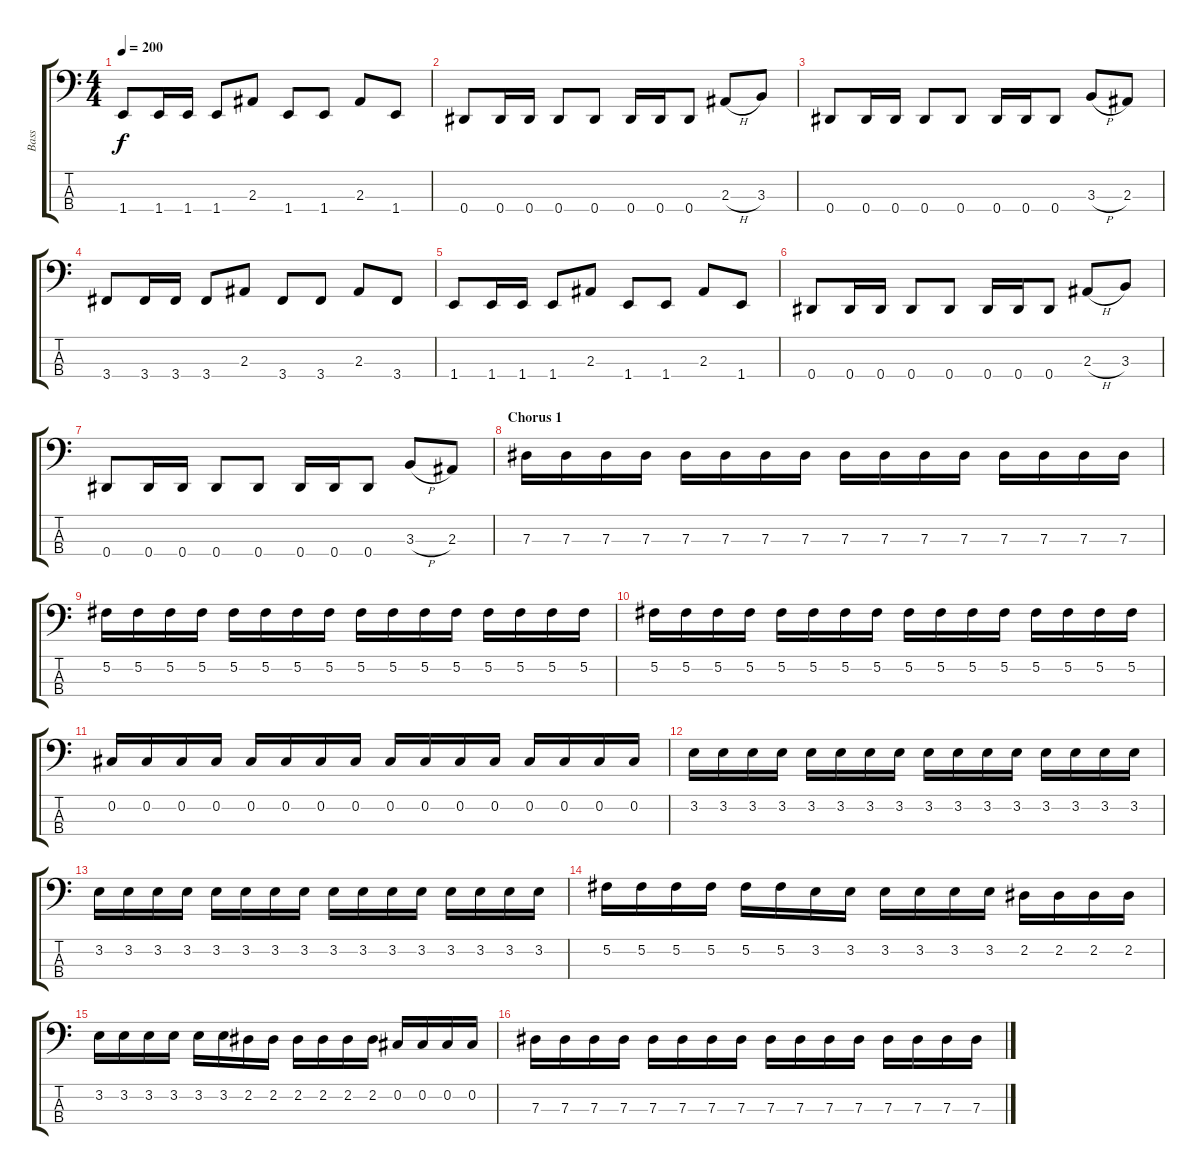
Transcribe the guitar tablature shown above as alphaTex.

\track ("Bass" "Bass") {instrument electricbasspick}
\staff {score tabs}
\tuning (Gb2 Db2 Ab1 Eb1) {hide}
\ts (4 4)
\tempo 200
\clef f4
\ks c
1.4.8{dy f} 1.4.16 1.4.16 1.4.8 2.3.8 1.4.8 1.4.8 2.3.8 1.4.8 |
0.4.8 0.4.16 0.4.16 0.4.8 0.4.8 0.4.16 0.4.16 0.4.8 2.3{h}.8 3.3.8 |
0.4.8 0.4.16 0.4.16 0.4.8 0.4.8 0.4.16 0.4.16 0.4.8 3.3{h}.8 2.3.8 |
3.4.8 3.4.16 3.4.16 3.4.8 2.3.8 3.4.8 3.4.8 2.3.8 3.4.8 |
1.4.8 1.4.16 1.4.16 1.4.8 2.3.8 1.4.8 1.4.8 2.3.8 1.4.8 |
0.4.8 0.4.16 0.4.16 0.4.8 0.4.8 0.4.16 0.4.16 0.4.8 2.3{h}.8 3.3.8 |
0.4.8 0.4.16 0.4.16 0.4.8 0.4.8 0.4.16 0.4.16 0.4.8 3.3{h}.8 2.3.8 |
\section ("" "Chorus 1")
7.3.16 7.3.16 7.3.16 7.3.16 7.3.16 7.3.16 7.3.16 7.3.16 7.3.16 7.3.16 7.3.16 7.3.16 7.3.16 7.3.16 7.3.16 7.3.16 |
5.2.16 5.2.16 5.2.16 5.2.16 5.2.16 5.2.16 5.2.16 5.2.16 5.2.16 5.2.16 5.2.16 5.2.16 5.2.16 5.2.16 5.2.16 5.2.16 |
5.2.16 5.2.16 5.2.16 5.2.16 5.2.16 5.2.16 5.2.16 5.2.16 5.2.16 5.2.16 5.2.16 5.2.16 5.2.16 5.2.16 5.2.16 5.2.16 |
0.2.16 0.2.16 0.2.16 0.2.16 0.2.16 0.2.16 0.2.16 0.2.16 0.2.16 0.2.16 0.2.16 0.2.16 0.2.16 0.2.16 0.2.16 0.2.16 |
3.2.16 3.2.16 3.2.16 3.2.16 3.2.16 3.2.16 3.2.16 3.2.16 3.2.16 3.2.16 3.2.16 3.2.16 3.2.16 3.2.16 3.2.16 3.2.16 |
3.2.16 3.2.16 3.2.16 3.2.16 3.2.16 3.2.16 3.2.16 3.2.16 3.2.16 3.2.16 3.2.16 3.2.16 3.2.16 3.2.16 3.2.16 3.2.16 |
5.2.16 5.2.16 5.2.16 5.2.16 5.2.16 5.2.16 3.2.16 3.2.16 3.2.16 3.2.16 3.2.16 3.2.16 2.2.16 2.2.16 2.2.16 2.2.16 |
3.2.16 3.2.16 3.2.16 3.2.16 3.2.16 3.2.16 2.2.16 2.2.16 2.2.16 2.2.16 2.2.16 2.2.16 0.2.16 0.2.16 0.2.16 0.2.16 |
7.3.16 7.3.16 7.3.16 7.3.16 7.3.16 7.3.16 7.3.16 7.3.16 7.3.16 7.3.16 7.3.16 7.3.16 7.3.16 7.3.16 7.3.16 7.3.16
